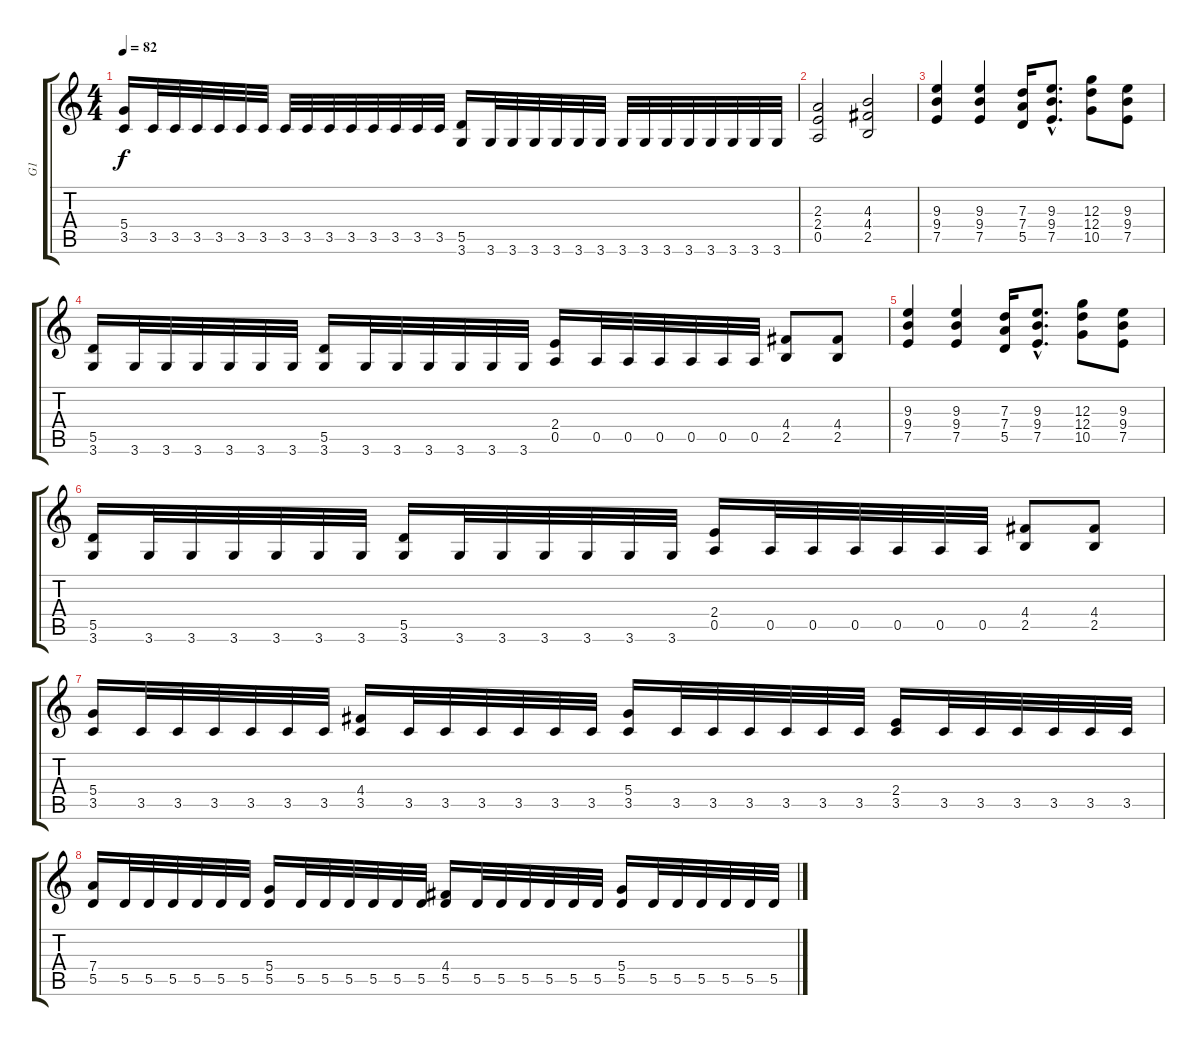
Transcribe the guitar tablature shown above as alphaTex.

\track ("G1" "G1") {instrument overdrivenguitar}
\staff {score tabs}
\tuning (E4 B3 G3 D3 A2 E2) {hide}
\ts (4 4)
\tempo 82
\clef g2
\ks c
(5.4 3.5).16{dy f} 3.5.32 3.5.32 3.5.32 3.5.32 3.5.32 3.5.32 3.5.32 3.5.32 3.5.32 3.5.32 3.5.32 3.5.32 3.5.32 3.5.32 (5.5 3.6).16 3.6.32 3.6.32 3.6.32 3.6.32 3.6.32 3.6.32 3.6.32 3.6.32 3.6.32 3.6.32 3.6.32 3.6.32 3.6.32 3.6.32 |
(2.3 2.4 0.5).2 (4.3 4.4 2.5).2 |
\section ("" "")
(9.3 9.4 7.5).4 (9.3 9.4 7.5).4 (7.3 7.4 5.5).16 (9.3{hac} 9.4{hac} 7.5{hac}).8{d} (12.3 12.4 10.5).8 (9.3 9.4 7.5).8 |
(5.5 3.6).16 3.6.32 3.6.32 3.6.32 3.6.32 3.6.32 3.6.32 (5.5 3.6).16 3.6.32 3.6.32 3.6.32 3.6.32 3.6.32 3.6.32 (2.4 0.5).16 0.5.32 0.5.32 0.5.32 0.5.32 0.5.32 0.5.32 (4.4 2.5).8 (4.4 2.5).8 |
(9.3 9.4 7.5).4 (9.3 9.4 7.5).4 (7.3 7.4 5.5).16 (9.3{hac} 9.4{hac} 7.5{hac}).8{d} (12.3 12.4 10.5).8 (9.3 9.4 7.5).8 |
(5.5 3.6).16 3.6.32 3.6.32 3.6.32 3.6.32 3.6.32 3.6.32 (5.5 3.6).16 3.6.32 3.6.32 3.6.32 3.6.32 3.6.32 3.6.32 (2.4 0.5).16 0.5.32 0.5.32 0.5.32 0.5.32 0.5.32 0.5.32 (4.4 2.5).8 (4.4 2.5).8 |
\section ("" "")
(5.4 3.5).16 3.5.32 3.5.32 3.5.32 3.5.32 3.5.32 3.5.32 (4.4 3.5).16 3.5.32 3.5.32 3.5.32 3.5.32 3.5.32 3.5.32 (5.4 3.5).16 3.5.32 3.5.32 3.5.32 3.5.32 3.5.32 3.5.32 (2.4 3.5).16 3.5.32 3.5.32 3.5.32 3.5.32 3.5.32 3.5.32 |
(7.4 5.5).16 5.5.32 5.5.32 5.5.32 5.5.32 5.5.32 5.5.32 (5.4 5.5).16 5.5.32 5.5.32 5.5.32 5.5.32 5.5.32 5.5.32 (4.4 5.5).16 5.5.32 5.5.32 5.5.32 5.5.32 5.5.32 5.5.32 (5.4 5.5).16 5.5.32 5.5.32 5.5.32 5.5.32 5.5.32 5.5.32
